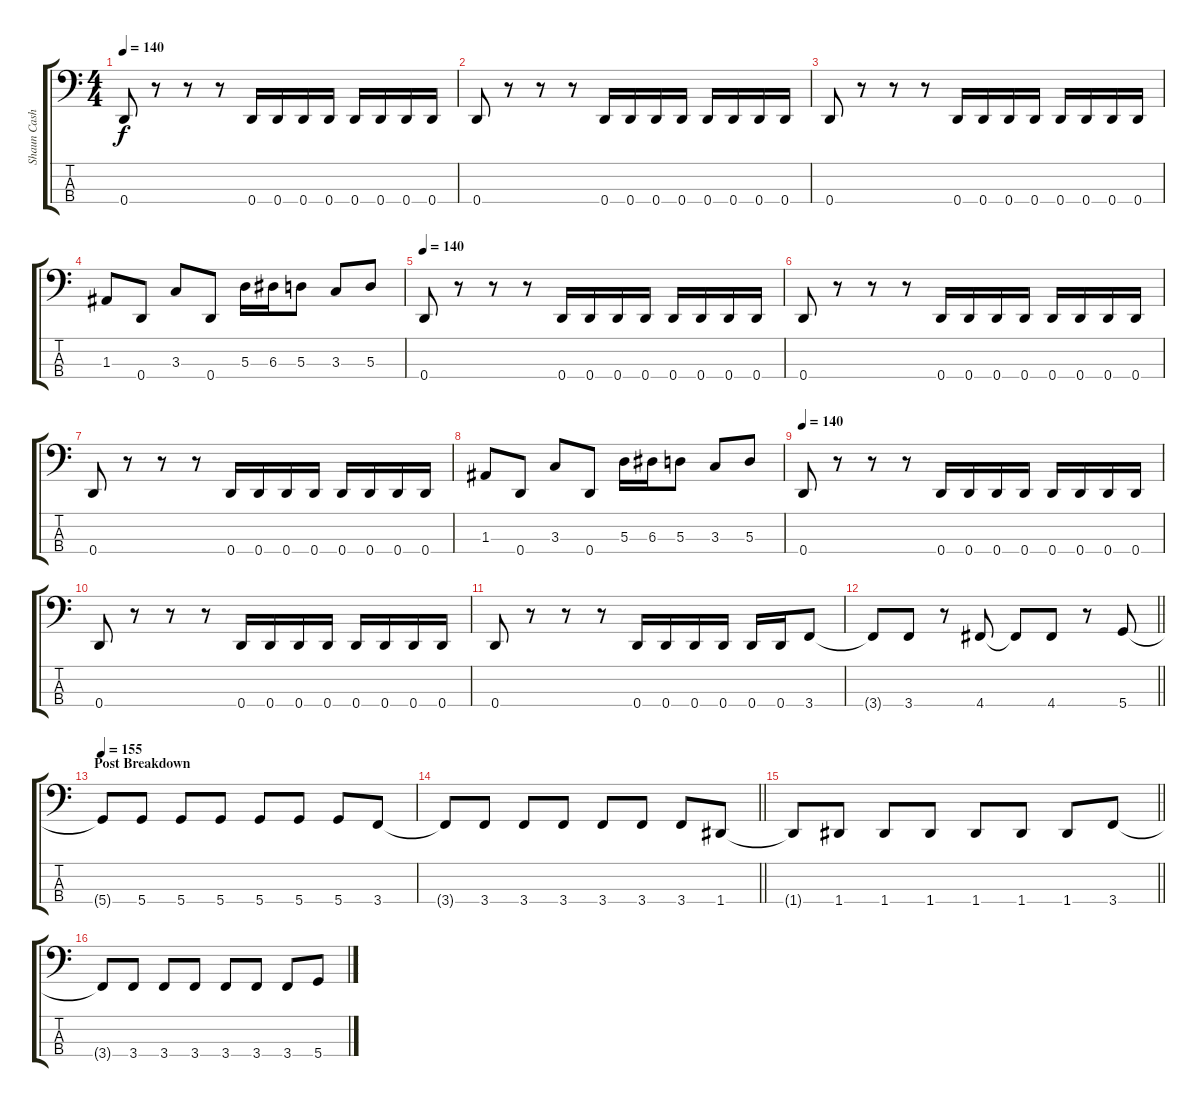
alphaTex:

\track ("Shaun Cash" "Shaun Cash") {instrument electricbasspick}
\staff {score tabs}
\tuning (G2 D2 A1 D1) {hide}
\ts (4 4)
\tempo 140
\clef f4
\ks c
0.4.8{dy f} r.8 r.8 r.8 0.4.16 0.4.16 0.4.16 0.4.16 0.4.16 0.4.16 0.4.16 0.4.16 |
0.4.8 r.8 r.8 r.8 0.4.16 0.4.16 0.4.16 0.4.16 0.4.16 0.4.16 0.4.16 0.4.16 |
0.4.8 r.8 r.8 r.8 0.4.16 0.4.16 0.4.16 0.4.16 0.4.16 0.4.16 0.4.16 0.4.16 |
1.3.8 0.4.8 3.3.8 0.4.8 5.3.16 6.3.16 5.3.8 3.3.8 5.3.8 |
\tempo 140
0.4.8 r.8 r.8 r.8 0.4.16 0.4.16 0.4.16 0.4.16 0.4.16 0.4.16 0.4.16 0.4.16 |
0.4.8 r.8 r.8 r.8 0.4.16 0.4.16 0.4.16 0.4.16 0.4.16 0.4.16 0.4.16 0.4.16 |
0.4.8 r.8 r.8 r.8 0.4.16 0.4.16 0.4.16 0.4.16 0.4.16 0.4.16 0.4.16 0.4.16 |
1.3.8 0.4.8 3.3.8 0.4.8 5.3.16 6.3.16 5.3.8 3.3.8 5.3.8 |
\tempo 140
0.4.8 r.8 r.8 r.8 0.4.16 0.4.16 0.4.16 0.4.16 0.4.16 0.4.16 0.4.16 0.4.16 |
0.4.8 r.8 r.8 r.8 0.4.16 0.4.16 0.4.16 0.4.16 0.4.16 0.4.16 0.4.16 0.4.16 |
0.4.8 r.8 r.8 r.8 0.4.16 0.4.16 0.4.16 0.4.16 0.4.16 0.4.16 3.4.8 |
\barLineRight lightlight
3.4{t}.8 3.4.8 r.8 4.4.8 4.4{t}.8 4.4.8 r.8 5.4.8 |
\section ("" "Post Breakdown")
\tempo 155
5.4{t}.8 5.4.8 5.4.8 5.4.8 5.4.8 5.4.8 5.4.8 3.4.8 |
\barLineRight lightlight
3.4{t}.8 3.4.8 3.4.8 3.4.8 3.4.8 3.4.8 3.4.8 1.4.8 |
\barLineRight lightlight
1.4{t}.8 1.4.8 1.4.8 1.4.8 1.4.8 1.4.8 1.4.8 3.4.8 |
3.4{t}.8 3.4.8 3.4.8 3.4.8 3.4.8 3.4.8 3.4.8 5.4.8
